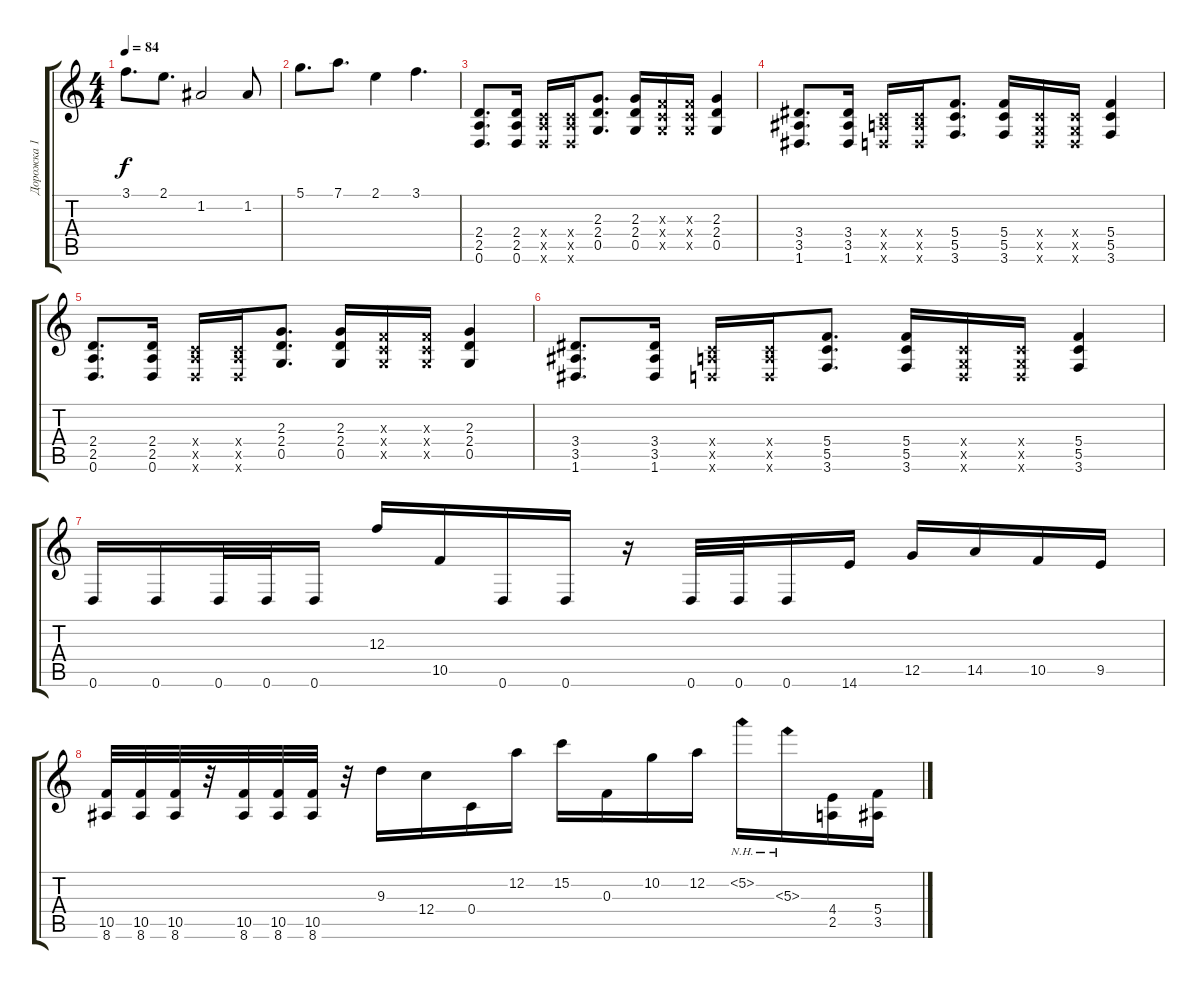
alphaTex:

\track ("Дорожка 1" "Дорожка 1") {instrument distortionguitar}
\staff {score tabs}
\tuning (D4 A3 F3 C3 G2 D2) {hide}
\ts (4 4)
\tempo 84
\clef g2
\ks c
3.1.8{d dy f instrument distortionguitar} 2.1.8{d} 1.2.2 1.2.8 |
5.1.8{d} 7.1.8{d} 2.1.4 3.1.4{d} |
(2.4 2.5 0.6).8{d} (2.4 2.5 0.6).16 (0.4{x} 2.5{x} 0.6{x}).16 (0.4{x} 2.5{x} 0.6{x}).16 (2.3 2.4 0.5).8{d} (2.3 2.4 0.5).16 (0.3{x} 0.4{x} 0.5{x}).16 (0.3{x} 0.4{x} 0.5{x}).16 (2.3 2.4 0.5).4 |
(3.4 3.5 1.6).8{d} (3.4 3.5 1.6).16 (0.4{x} 2.5{x} 0.6{x}).16 (0.4{x} 2.5{x} 0.6{x}).16 (5.4 5.5 3.6).8{d} (5.4 5.5 3.6).16 (0.4{x} 0.5{x} 0.6{x}).16 (0.4{x} 0.5{x} 0.6{x}).16 (5.4 5.5 3.6).4 |
(2.4 2.5 0.6).8{d} (2.4 2.5 0.6).16 (0.4{x} 2.5{x} 0.6{x}).16 (0.4{x} 2.5{x} 0.6{x}).16 (2.3 2.4 0.5).8{d} (2.3 2.4 0.5).16 (0.3{x} 0.4{x} 0.5{x}).16 (0.3{x} 0.4{x} 0.5{x}).16 (2.3 2.4 0.5).4 |
(3.4 3.5 1.6).8{d} (3.4 3.5 1.6).16 (0.4{x} 2.5{x} 0.6{x}).16 (0.4{x} 2.5{x} 0.6{x}).16 (5.4 5.5 3.6).8{d} (5.4 5.5 3.6).16 (0.4{x} 0.5{x} 0.6{x}).16 (0.4{x} 0.5{x} 0.6{x}).16 (5.4 5.5 3.6).4 |
0.6.16 0.6.16 0.6.32 0.6.32 0.6.16 12.3.16 10.5.16 0.6.16 0.6.16 r.16 0.6.32 0.6.32 0.6.16 14.6.16 12.5.16 14.5.16 10.5.16 9.5.16 |
(10.5 8.6).32 (10.5 8.6).32 (10.5 8.6).32 r.32 (10.5 8.6).32 (10.5 8.6).32 (10.5 8.6).32 r.32 9.3.16 12.4.16 0.4.16 12.2.16 15.2.16 0.3.16 10.2.16 12.2.16 5.2{nh}.16 5.3{nh}.16 (4.4 2.5).16 (5.4 3.5).16
